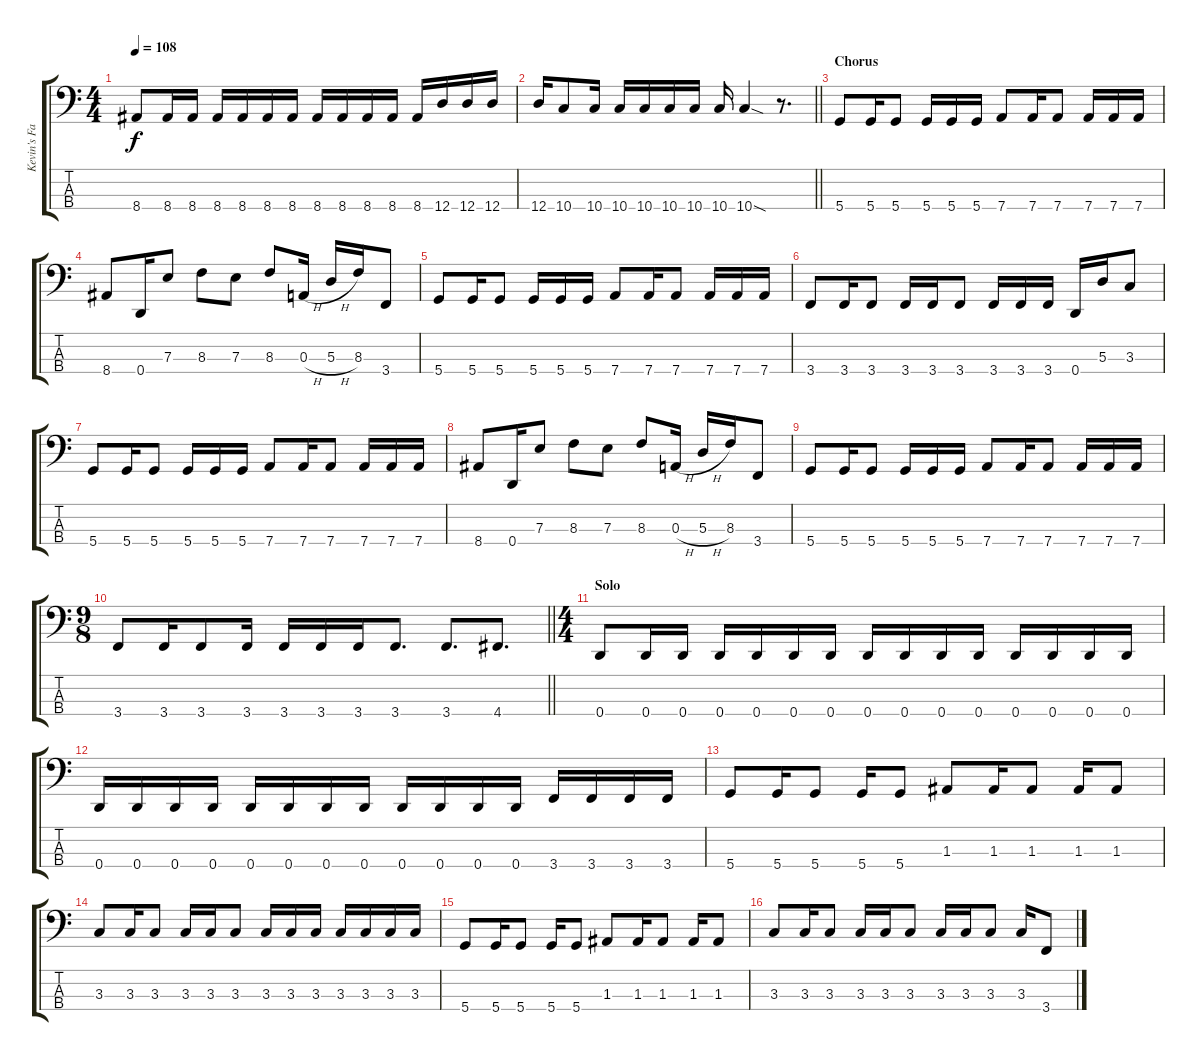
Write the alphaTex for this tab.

\track ("Kevin's Face" "Kevin's Fa") {instrument electricbassfinger}
\staff {score tabs}
\tuning (G2 D2 A1 D1) {hide}
\ts (4 4)
\tempo 108
\clef f4
\ks c
8.4.8{dy f} 8.4.16 8.4.16 8.4.16 8.4.16 8.4.16 8.4.16 8.4.16 8.4.16 8.4.16 8.4.16 8.4.16 12.4.16 12.4.16 12.4.16 |
\barLineRight lightlight
12.4.16 10.4.8 10.4.16 10.4.16 10.4.16 10.4.16 10.4.16 10.4.16 10.4{sod}.4 r.8{d} |
\section ("" "Chorus")
5.4.8 5.4.16 5.4.8 5.4.16 5.4.16 5.4.16 7.4.8 7.4.16 7.4.8 7.4.16 7.4.16 7.4.16 |
8.4.8 0.4.16 7.3.8 8.3.8 7.3.8 8.3.8 0.3{h}.16 5.3{h}.16 8.3.16 3.4.8 |
5.4.8 5.4.16 5.4.8 5.4.16 5.4.16 5.4.16 7.4.8 7.4.16 7.4.8 7.4.16 7.4.16 7.4.16 |
3.4.8 3.4.16 3.4.8 3.4.16 3.4.16 3.4.8 3.4.16 3.4.16 3.4.16 0.4.16 5.3.16 3.3.8 |
5.4.8 5.4.16 5.4.8 5.4.16 5.4.16 5.4.16 7.4.8 7.4.16 7.4.8 7.4.16 7.4.16 7.4.16 |
8.4.8 0.4.16 7.3.8 8.3.8 7.3.8 8.3.8 0.3{h}.16 5.3{h}.16 8.3.16 3.4.8 |
5.4.8 5.4.16 5.4.8 5.4.16 5.4.16 5.4.16 7.4.8 7.4.16 7.4.8 7.4.16 7.4.16 7.4.16 |
\ts (9 8)
\barLineRight lightlight
3.4.8 3.4.16 3.4.8 3.4.16 3.4.16 3.4.16 3.4.16 3.4.8{d} 3.4.8{d} 4.4.8{d} |
\ts (4 4)
\section ("" "Solo")
0.4.8 0.4.16 0.4.16 0.4.16 0.4.16 0.4.16 0.4.16 0.4.16 0.4.16 0.4.16 0.4.16 0.4.16 0.4.16 0.4.16 0.4.16 |
0.4.16 0.4.16 0.4.16 0.4.16 0.4.16 0.4.16 0.4.16 0.4.16 0.4.16 0.4.16 0.4.16 0.4.16 3.4.16 3.4.16 3.4.16 3.4.16 |
5.4.8 5.4.16 5.4.8 5.4.16 5.4.8 1.3.8 1.3.16 1.3.8 1.3.16 1.3.8 |
3.3.8 3.3.16 3.3.8 3.3.16 3.3.16 3.3.8 3.3.16 3.3.16 3.3.16 3.3.16 3.3.16 3.3.16 3.3.16 |
5.4.8 5.4.16 5.4.8 5.4.16 5.4.8 1.3.8 1.3.16 1.3.8 1.3.16 1.3.8 |
3.3.8 3.3.16 3.3.8 3.3.16 3.3.16 3.3.8 3.3.16 3.3.16 3.3.8 3.3.16 3.4.8
